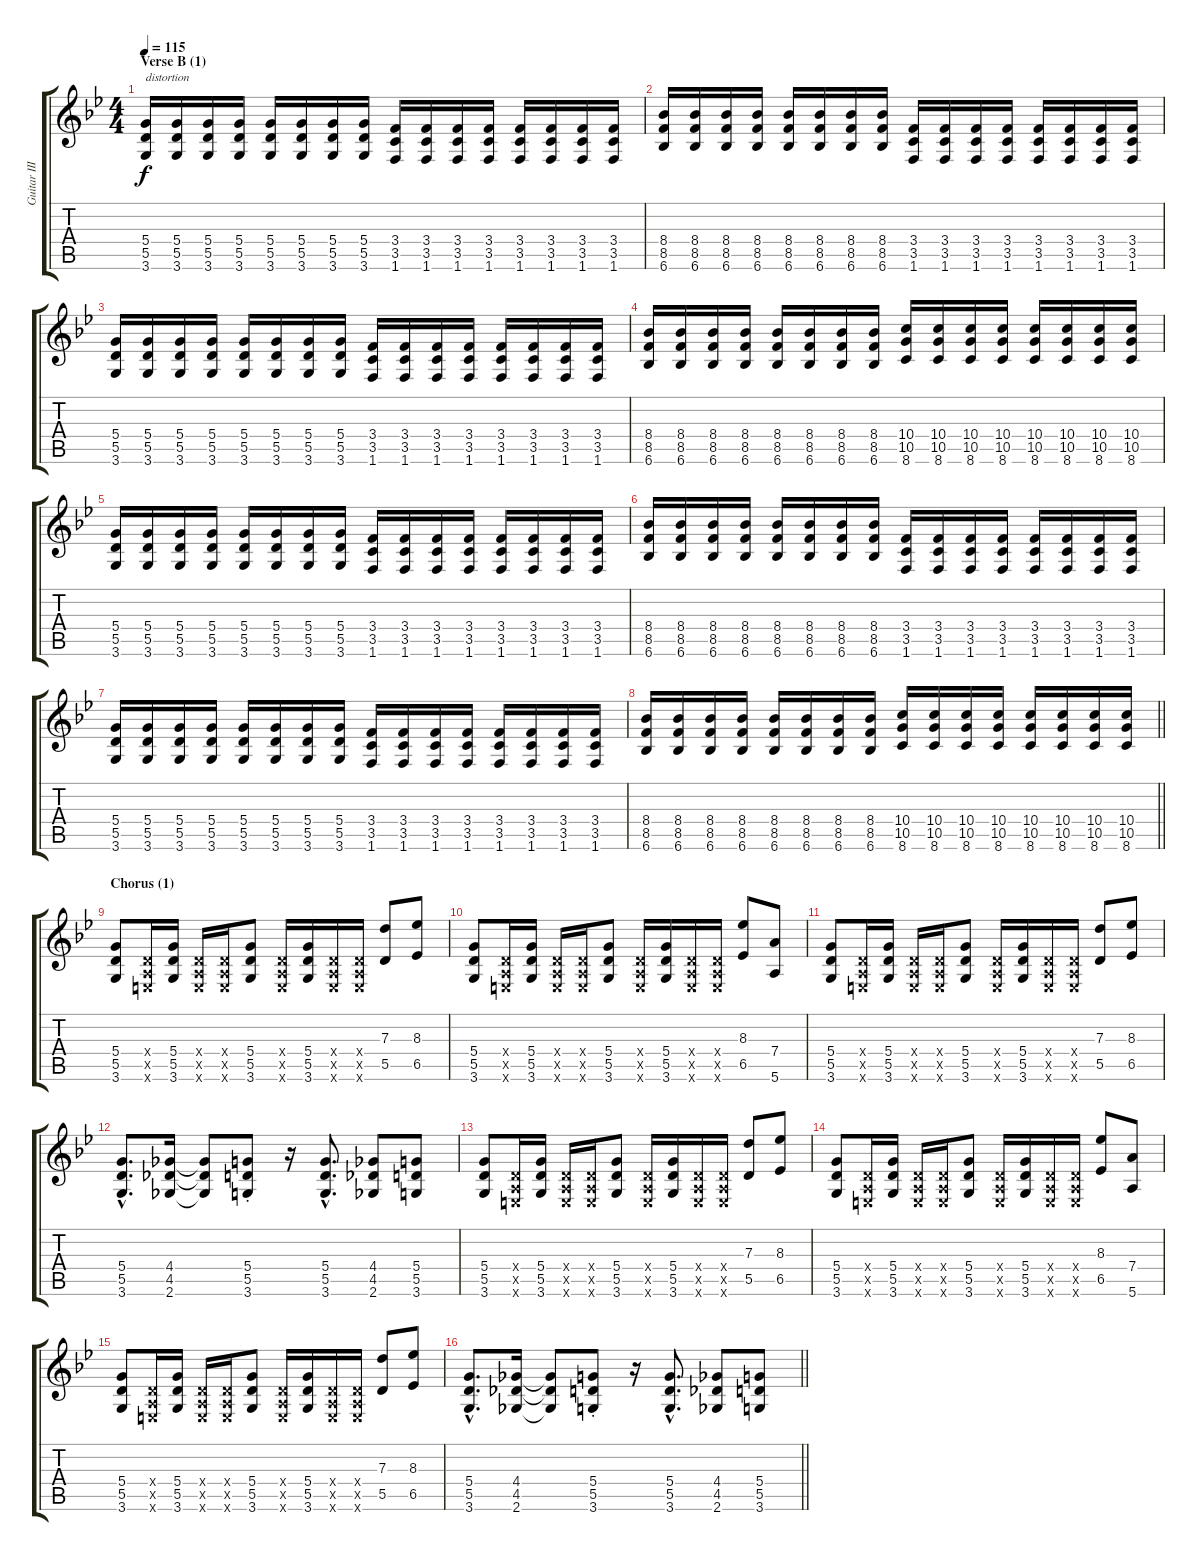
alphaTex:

\track ("Guitar III (Jun)" "Guitar III") {instrument distortionguitar}
\staff {score tabs}
\tuning (E4 B3 G3 D3 A2 E2) {hide}
\ts (4 4)
\section ("" "Verse B (1)")
\tempo 115
\clef g2
\ks bb
(5.4 5.5 3.6).16{txt "distortion" dy f instrument distortionguitar} (5.4 5.5 3.6).16 (5.4 5.5 3.6).16 (5.4 5.5 3.6).16 (5.4 5.5 3.6).16 (5.4 5.5 3.6).16 (5.4 5.5 3.6).16 (5.4 5.5 3.6).16 (3.4 3.5 1.6).16 (3.4 3.5 1.6).16 (3.4 3.5 1.6).16 (3.4 3.5 1.6).16 (3.4 3.5 1.6).16 (3.4 3.5 1.6).16 (3.4 3.5 1.6).16 (3.4 3.5 1.6).16 |
(8.4 8.5 6.6).16 (8.4 8.5 6.6).16 (8.4 8.5 6.6).16 (8.4 8.5 6.6).16 (8.4 8.5 6.6).16 (8.4 8.5 6.6).16 (8.4 8.5 6.6).16 (8.4 8.5 6.6).16 (3.4 3.5 1.6).16 (3.4 3.5 1.6).16 (3.4 3.5 1.6).16 (3.4 3.5 1.6).16 (3.4 3.5 1.6).16 (3.4 3.5 1.6).16 (3.4 3.5 1.6).16 (3.4 3.5 1.6).16 |
(5.4 5.5 3.6).16 (5.4 5.5 3.6).16 (5.4 5.5 3.6).16 (5.4 5.5 3.6).16 (5.4 5.5 3.6).16 (5.4 5.5 3.6).16 (5.4 5.5 3.6).16 (5.4 5.5 3.6).16 (3.4 3.5 1.6).16 (3.4 3.5 1.6).16 (3.4 3.5 1.6).16 (3.4 3.5 1.6).16 (3.4 3.5 1.6).16 (3.4 3.5 1.6).16 (3.4 3.5 1.6).16 (3.4 3.5 1.6).16 |
(8.4 8.5 6.6).16 (8.4 8.5 6.6).16 (8.4 8.5 6.6).16 (8.4 8.5 6.6).16 (8.4 8.5 6.6).16 (8.4 8.5 6.6).16 (8.4 8.5 6.6).16 (8.4 8.5 6.6).16 (10.4 10.5 8.6).16 (10.4 10.5 8.6).16 (10.4 10.5 8.6).16 (10.4 10.5 8.6).16 (10.4 10.5 8.6).16 (10.4 10.5 8.6).16 (10.4 10.5 8.6).16 (10.4 10.5 8.6).16 |
(5.4 5.5 3.6).16 (5.4 5.5 3.6).16 (5.4 5.5 3.6).16 (5.4 5.5 3.6).16 (5.4 5.5 3.6).16 (5.4 5.5 3.6).16 (5.4 5.5 3.6).16 (5.4 5.5 3.6).16 (3.4 3.5 1.6).16 (3.4 3.5 1.6).16 (3.4 3.5 1.6).16 (3.4 3.5 1.6).16 (3.4 3.5 1.6).16 (3.4 3.5 1.6).16 (3.4 3.5 1.6).16 (3.4 3.5 1.6).16 |
(8.4 8.5 6.6).16 (8.4 8.5 6.6).16 (8.4 8.5 6.6).16 (8.4 8.5 6.6).16 (8.4 8.5 6.6).16 (8.4 8.5 6.6).16 (8.4 8.5 6.6).16 (8.4 8.5 6.6).16 (3.4 3.5 1.6).16 (3.4 3.5 1.6).16 (3.4 3.5 1.6).16 (3.4 3.5 1.6).16 (3.4 3.5 1.6).16 (3.4 3.5 1.6).16 (3.4 3.5 1.6).16 (3.4 3.5 1.6).16 |
(5.4 5.5 3.6).16 (5.4 5.5 3.6).16 (5.4 5.5 3.6).16 (5.4 5.5 3.6).16 (5.4 5.5 3.6).16 (5.4 5.5 3.6).16 (5.4 5.5 3.6).16 (5.4 5.5 3.6).16 (3.4 3.5 1.6).16 (3.4 3.5 1.6).16 (3.4 3.5 1.6).16 (3.4 3.5 1.6).16 (3.4 3.5 1.6).16 (3.4 3.5 1.6).16 (3.4 3.5 1.6).16 (3.4 3.5 1.6).16 |
\barLineRight lightlight
(8.4 8.5 6.6).16 (8.4 8.5 6.6).16 (8.4 8.5 6.6).16 (8.4 8.5 6.6).16 (8.4 8.5 6.6).16 (8.4 8.5 6.6).16 (8.4 8.5 6.6).16 (8.4 8.5 6.6).16 (10.4 10.5 8.6).16 (10.4 10.5 8.6).16 (10.4 10.5 8.6).16 (10.4 10.5 8.6).16 (10.4 10.5 8.6).16 (10.4 10.5 8.6).16 (10.4 10.5 8.6).16 (10.4 10.5 8.6).16 |
\section ("" "Chorus (1)")
(5.4 5.5 3.6).8 (0.4{x} 0.5{x} 0.6{x}).16 (5.4 5.5 3.6).16 (0.4{x} 0.5{x} 0.6{x}).16 (0.4{x} 0.5{x} 0.6{x}).16 (5.4 5.5 3.6).8 (0.4{x} 0.5{x} 0.6{x}).16 (5.4 5.5 3.6).16 (0.4{x} 0.5{x} 0.6{x}).16 (0.4{x} 0.5{x} 0.6{x}).16 (7.3 5.5).8 (8.3 6.5).8 |
(5.4 5.5 3.6).8 (0.4{x} 0.5{x} 0.6{x}).16 (5.4 5.5 3.6).16 (0.4{x} 0.5{x} 0.6{x}).16 (0.4{x} 0.5{x} 0.6{x}).16 (5.4 5.5 3.6).8 (0.4{x} 0.5{x} 0.6{x}).16 (5.4 5.5 3.6).16 (0.4{x} 0.5{x} 0.6{x}).16 (0.4{x} 0.5{x} 0.6{x}).16 (8.3 6.5).8 (7.4 5.6).8 |
(5.4 5.5 3.6).8 (0.4{x} 0.5{x} 0.6{x}).16 (5.4 5.5 3.6).16 (0.4{x} 0.5{x} 0.6{x}).16 (0.4{x} 0.5{x} 0.6{x}).16 (5.4 5.5 3.6).8 (0.4{x} 0.5{x} 0.6{x}).16 (5.4 5.5 3.6).16 (0.4{x} 0.5{x} 0.6{x}).16 (0.4{x} 0.5{x} 0.6{x}).16 (7.3 5.5).8 (8.3 6.5).8 |
(5.4{hac} 5.5{hac} 3.6{hac}).8{d} (4.4 4.5 2.6).16 (4.4{t} 4.5{t} 2.6{t}).8 (5.4{st} 5.5{st} 3.6{st}).8 r.16 (5.4{hac} 5.5{hac} 3.6{hac}).8{d} (4.4 4.5 2.6).8 (5.4 5.5 3.6).8 |
(5.4 5.5 3.6).8 (0.4{x} 0.5{x} 0.6{x}).16 (5.4 5.5 3.6).16 (0.4{x} 0.5{x} 0.6{x}).16 (0.4{x} 0.5{x} 0.6{x}).16 (5.4 5.5 3.6).8 (0.4{x} 0.5{x} 0.6{x}).16 (5.4 5.5 3.6).16 (0.4{x} 0.5{x} 0.6{x}).16 (0.4{x} 0.5{x} 0.6{x}).16 (7.3 5.5).8 (8.3 6.5).8 |
(5.4 5.5 3.6).8 (0.4{x} 0.5{x} 0.6{x}).16 (5.4 5.5 3.6).16 (0.4{x} 0.5{x} 0.6{x}).16 (0.4{x} 0.5{x} 0.6{x}).16 (5.4 5.5 3.6).8 (0.4{x} 0.5{x} 0.6{x}).16 (5.4 5.5 3.6).16 (0.4{x} 0.5{x} 0.6{x}).16 (0.4{x} 0.5{x} 0.6{x}).16 (8.3 6.5).8 (7.4 5.6).8 |
(5.4 5.5 3.6).8 (0.4{x} 0.5{x} 0.6{x}).16 (5.4 5.5 3.6).16 (0.4{x} 0.5{x} 0.6{x}).16 (0.4{x} 0.5{x} 0.6{x}).16 (5.4 5.5 3.6).8 (0.4{x} 0.5{x} 0.6{x}).16 (5.4 5.5 3.6).16 (0.4{x} 0.5{x} 0.6{x}).16 (0.4{x} 0.5{x} 0.6{x}).16 (7.3 5.5).8 (8.3 6.5).8 |
\barLineRight lightlight
(5.4{hac} 5.5{hac} 3.6{hac}).8{d} (4.4 4.5 2.6).16 (4.4{t} 4.5{t} 2.6{t}).8 (5.4{st} 5.5{st} 3.6{st}).8 r.16 (5.4{hac} 5.5{hac} 3.6{hac}).8{d} (4.4 4.5 2.6).8 (5.4 5.5 3.6).8
